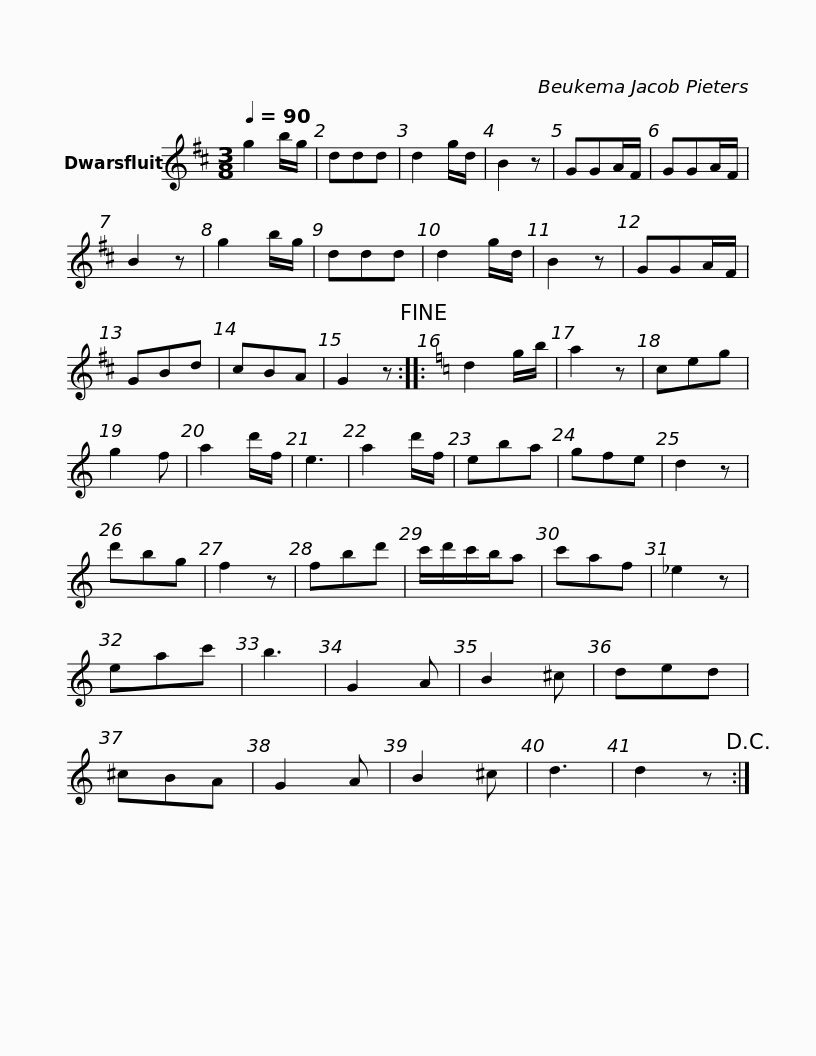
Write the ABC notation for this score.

X:1
L:1/8
Q:1/4=90
M:3/8
I:linebreak $
K:D
V:1 treble
V:1
 g2 b/g/ | ddd | d2 g/d/ | B2 z | GGA/F/ | %5
 GGA/F/ | B2 z |$ g2 b/g/ | ddd | d2 g/d/ | %10
 B2 z | GGA/F/ | GBd | cBA | G2 z!fine! ::$ %15
[K:C] d2 g/b/ | a2 z | ceg | g2 f | a2 d'/f/ | %20
 e3 | a2 d'/f/ | eba | gfe | d2 z |$ %25
 d'bg | f2 z | fbd' | c'/d'/c'/b/a | c'af | %30
 _e2 z | eac' | b3 |$ G2 A | B2 ^c | %35
 ded | ^cBA | G2 A | B2 ^c | d3 | %40
 d2 z!D.C.! :| %41
